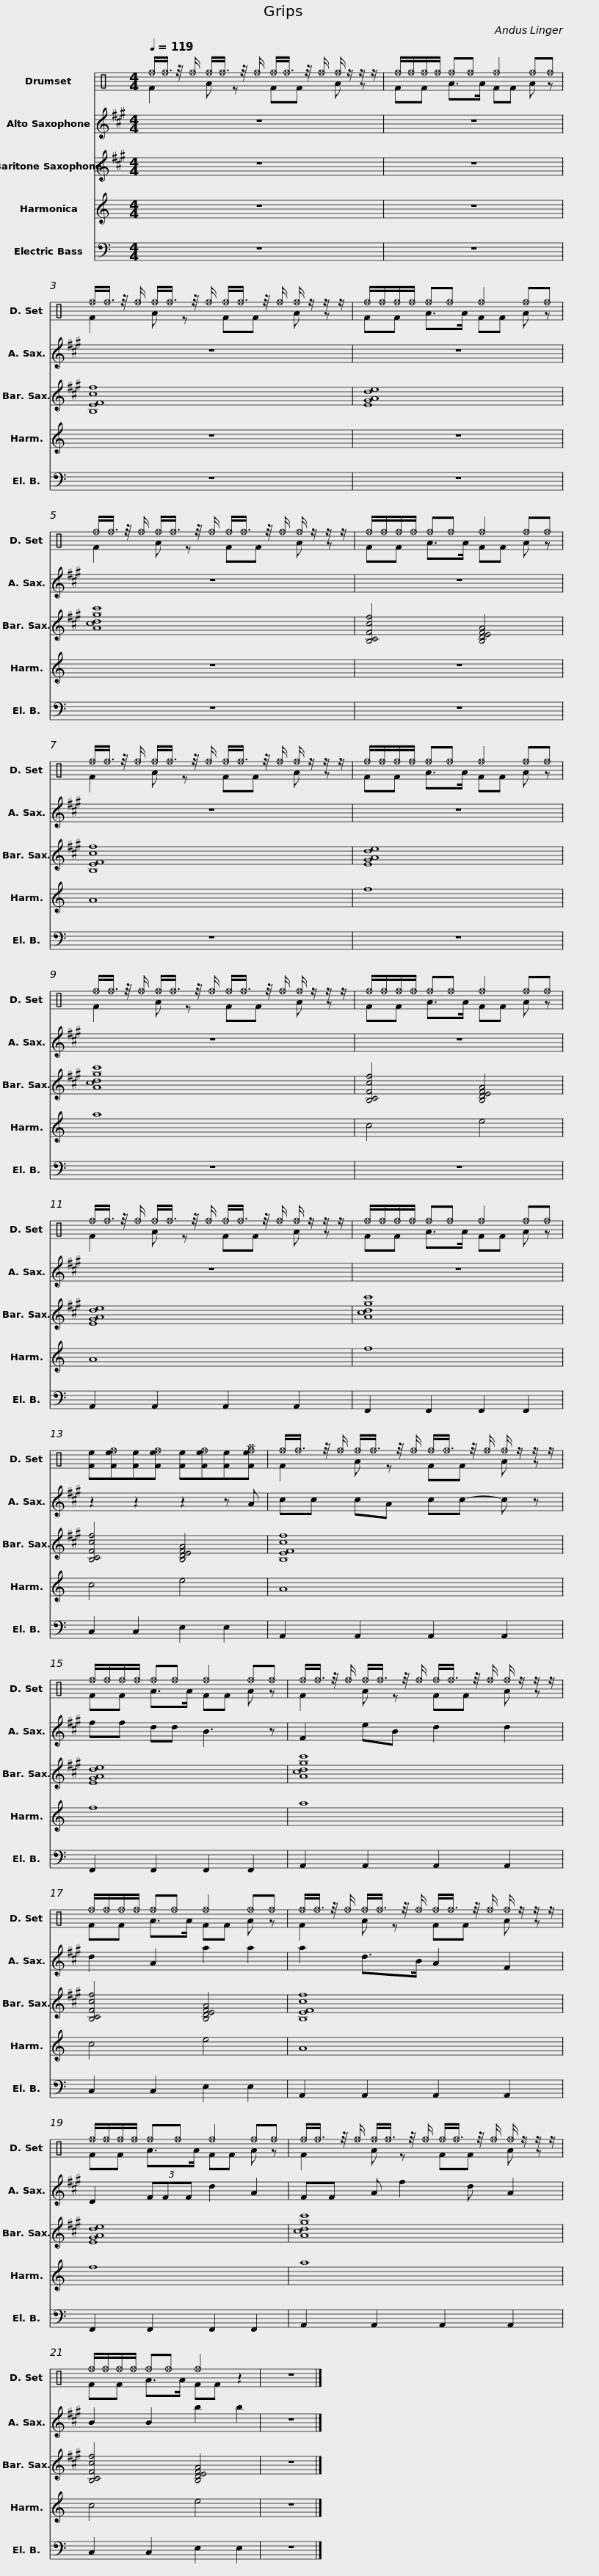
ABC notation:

X:1
%%score ( 1 2 ) 3 4 5 6
L:1/8
Q:1/4=119
M:4/4
I:linebreak $
K:C
V:1 perc
K:none
V:2 perc
K:none
V:3 treble transpose=-9
V:4 treble transpose=-21
V:5 treble
V:6 bass transpose=-12
V:1
 _f/_f3/4 z/4 _f/ _f/_f3/4 z/4 _f/ _f/_f3/4 z/4 _f/ _f/ z/ z/ z/ | _f/_f/_f/_f/ _f_f _f2 _f_f |$ _f/_f3/4 z/4 _f/ _f/_f3/4 z/4 _f/ _f/_f3/4 z/4 _f/ _f/ z/ z/ z/ | _f/_f/_f/_f/ _f_f _f2 _f_f |$ _f/_f3/4 z/4 _f/ _f/_f3/4 z/4 _f/ _f/_f3/4 z/4 _f/ _f/ z/ z/ z/ | %5
 _f/_f/_f/_f/ _f_f _f2 _f_f |$ _f/_f3/4 z/4 _f/ _f/_f3/4 z/4 _f/ _f/_f3/4 z/4 _f/ _f/ z/ z/ z/ | _f/_f/_f/_f/ _f_f _f2 _f_f |$ _f/_f3/4 z/4 _f/ _f/_f3/4 z/4 _f/ _f/_f3/4 z/4 _f/ _f/ z/ z/ z/ | _f/_f/_f/_f/ _f_f _f2 _f_f |$ %10
 _f/_f3/4 z/4 _f/ _f/_f3/4 z/4 _f/ _f/_f3/4 z/4 _f/ _f/ z/ z/ z/ | _f/_f/_f/_f/ _f_f _f2 _f_f |$ [Fe][Fe_f][Fe][Fe_f] [Fe][Fe_f][Fe][Fe_f^a] | _f/_f3/4 z/4 _f/ _f/_f3/4 z/4 _f/ _f/_f3/4 z/4 _f/ _f/ z/ z/ z/ |$ _f/_f/_f/_f/ _f_f _f2 _f_f | %15
 _f/_f3/4 z/4 _f/ _f/_f3/4 z/4 _f/ _f/_f3/4 z/4 _f/ _f/ z/ z/ z/ |$ _f/_f/_f/_f/ _f_f _f2 _f_f | _f/_f3/4 z/4 _f/ _f/_f3/4 z/4 _f/ _f/_f3/4 z/4 _f/ _f/ z/ z/ z/ |$ _f/_f/_f/_f/ _f_f _f2 _f_f | _f/_f3/4 z/4 _f/ _f/_f3/4 z/4 _f/ _f/_f3/4 z/4 _f/ _f/ z/ z/ z/ |$ %20
 _f/_f/_f/_f/ _f_f _f2 z2 | z8 |] %22
V:2
 F2 A z FF A z | FF A>A FF A z |$ F2 A z FF A z | FF A>A FF A z |$ F2 A z FF A z | %5
 FF A>A FF A z |$ F2 A z FF A z | FF A>A FF A z |$ F2 A z FF A z | FF A>A FF A z |$ %10
 F2 A z FF A z | FF A>A FF A z |$ x8 | F2 A z FF A z |$ FF A>A FF A z | %15
 F2 A z FF A z |$ FF A>A FF A z | F2 A z FF A z |$ FF A>A FF A z | F2 A z FF A z |$ %20
 FF A>A FF z2 | x8 |] %22
V:3
[K:A] z8 | z8 |$ z8 | z8 |$ z8 | %5
 z8 |$ z8 | z8 |$ z8 | z8 |$ %10
 z8 | z8 |$ z2 z2 z2 z A | cc cA cc- c z |$ ff dd B3 z | %15
 F2 eB d2 d2 |$ d2 A2 a2 a2 | a2 d>B A2 F2 |$ D2 (3FFF d2 A2 | FF A f2 d A2 |$ %20
 B2 B2 b2 b2 | z8 |] %22
V:4
[K:A] z8 | z8 |$ [B,EFcf]8 | [EGAde]8 |$ [Acdgc']8 | %5
 [B,CFcf]4 [B,DEFA]4 |$ [B,EFcf]8 | [EGAde]8 |$ [Acdgc']8 | [B,CFcf]4 [B,DEFA]4 |$ %10
 [EGAde]8 | [Acdgc']8 |$ [B,CFcf]4 [B,DEFA]4 | [B,EFcf]8 |$ [EGAde]8 | %15
 [Acdgc']8 |$ [B,CFcf]4 [B,DEFA]4 | [B,EFcf]8 |$ [EGAde]8 | [Acdgc']8 |$ %20
 [B,CFcf]4 [B,DEFA]4 | z8 |] %22
V:5
 z8 | z8 |$ z8 | z8 |$ z8 | %5
 z8 |$ A8 | f8 |$ a8 | c4 e4 |$ %10
 A8 | f8 |$ c4 e4 | A8 |$ f8 | %15
 a8 |$ c4 e4 | A8 |$ f8 | a8 |$ %20
 c4 e4 | z8 |] %22
V:6
 z8 | z8 |$ z8 | z8 |$ z8 | %5
 z8 |$ z8 | z8 |$ z8 | z8 |$ %10
 A,,2 A,,2 A,,2 A,,2 | F,,2 F,,2 F,,2 F,,2 |$ C,2 C,2 E,2 E,2 | A,,2 A,,2 A,,2 A,,2 |$ F,,2 F,,2 F,,2 F,,2 | %15
 A,,2 A,,2 A,,2 A,,2 |$ C,2 C,2 E,2 E,2 | A,,2 A,,2 A,,2 A,,2 |$ F,,2 F,,2 F,,2 F,,2 | A,,2 A,,2 A,,2 A,,2 |$ %20
 C,2 C,2 E,2 E,2 | z8 |] %22
